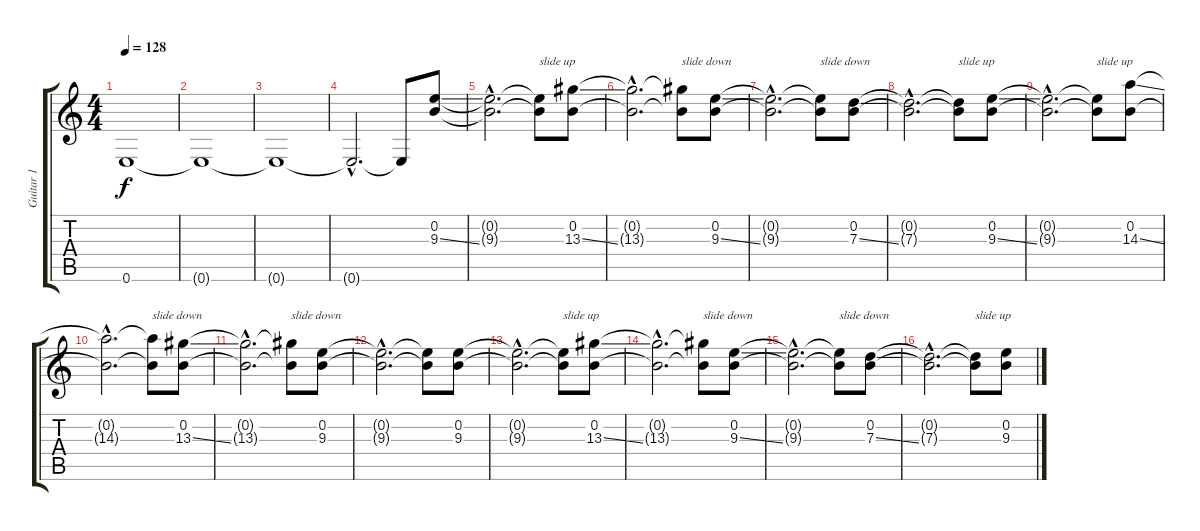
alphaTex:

\track ("Guitar 1" "Guitar 1") {instrument overdrivenguitar}
\staff {score tabs}
\tuning (E4 B3 G3 D3 A2 E2) {hide}
\ts (4 4)
\tempo 128
\clef g2
\ks c
0.6{t}.1{dy f} |
0.6{t}.1 |
0.6{t}.1 |
0.6{hac t}.2{d} 0.6{t}.8 (0.2 9.3{ss}).8 |
(0.2{hac t} 9.3{hac t}).2{d} (0.2{t} 9.3{t}).8{txt "slide up"} (0.2 13.3{ss}).8 |
(0.2{hac t} 13.3{hac t}).2{d} (0.2{t} 13.3{t}).8{txt "slide down"} (0.2 9.3{ss}).8 |
(0.2{hac t} 9.3{hac t}).2{d} (0.2{t} 9.3{t}).8{txt "slide down"} (0.2 7.3{ss}).8 |
(0.2{hac t} 7.3{hac t}).2{d} (0.2{t} 7.3{t}).8{txt "slide up"} (0.2 9.3{ss}).8 |
(0.2{hac t} 9.3{hac t}).2{d} (0.2{t} 9.3{t}).8{txt "slide up"} (0.2 14.3{ss}).8 |
(0.2{hac t} 14.3{hac t}).2{d} (0.2{t} 14.3{t}).8{txt "slide down"} (0.2 13.3{ss}).8 |
(0.2{hac t} 13.3{hac t}).2{d} (0.2{t} 13.3{t}).8{txt "slide down"} (0.2 9.3).8 |
(0.2{hac t} 9.3{hac t}).2{d} (0.2{t} 9.3{t}).8 (0.2 9.3).8 |
(0.2{hac t} 9.3{hac t}).2{d} (0.2{t} 9.3{t}).8{txt "slide up"} (0.2 13.3{ss}).8 |
(0.2{hac t} 13.3{hac t}).2{d} (0.2{t} 13.3{t}).8{txt "slide down"} (0.2 9.3{ss}).8 |
(0.2{hac t} 9.3{hac t}).2{d} (0.2{t} 9.3{t}).8{txt "slide down"} (0.2 7.3{ss}).8 |
(0.2{hac t} 7.3{hac t}).2{d} (0.2{t} 7.3{t}).8{txt "slide up"} (0.2 9.3{ss}).8
